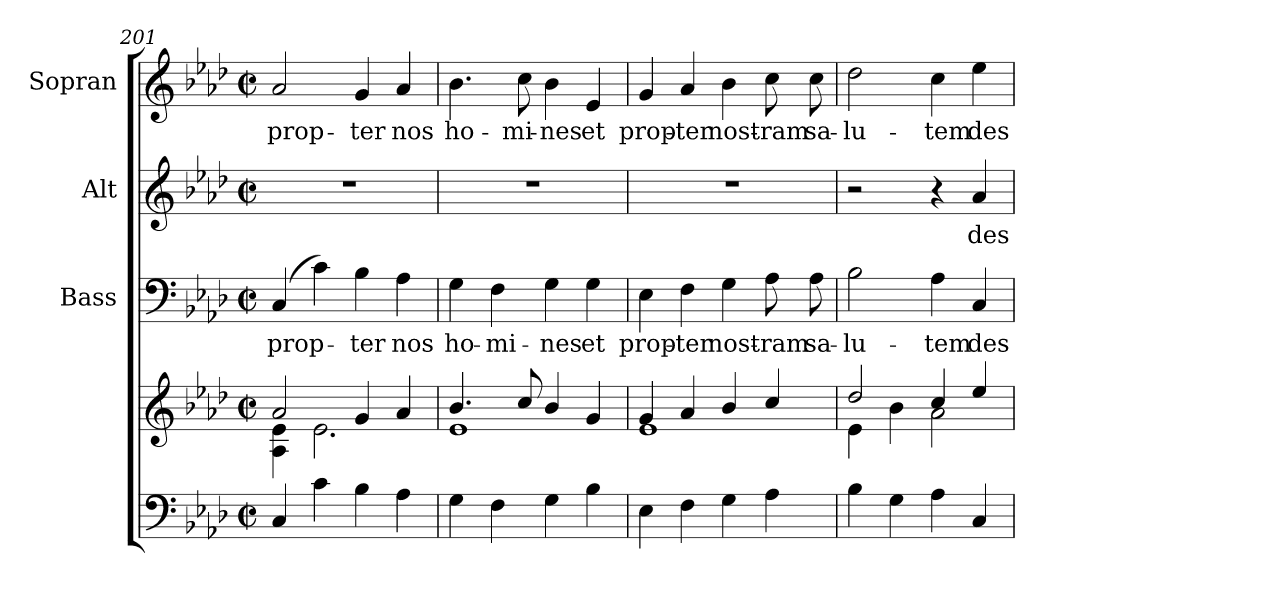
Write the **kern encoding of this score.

**kern	**kern	**kern	**text	**kern	**text	**kern	**text
*part4	*part4	*part3	*part3	*part2	*part2	*part1	*part1
*staff5	*staff4	*staff3	*staff3	*staff2	*staff2	*staff1	*staff1
*	*	*I"Bass	*	*I"Alt	*	*I"Sopran	*
*	*	*I'B.	*	*I'A.	*	*I'S.	*
!!LO:PB:g=z
*clefF4	*clefG2	*clefF4	*	*clefG2	*	*clefG2	*
*k[b-e-a-d-]	*k[b-e-a-d-]	*k[b-e-a-d-]	*	*k[b-e-a-d-]	*	*k[b-e-a-d-]	*
*A-:	*A-:	*A-:	*	*A-:	*	*A-:	*
*M2/2	*M2/2	*M2/2	*	*M2/2	*	*M2/2	*
*met(c|)	*met(c|)	*met(c|)	*	*met(c|)	*	*met(c|)	*
=201	=201	=201	=201	=201	=201	=201	=201
*	*^	*	*	*	*	*	*
!	!	!	!	!LO:LY:b	!	!	!	!LO:LY:b
4C/	2a-/	4A-\ 4e-\	(4C/	prop-	1r	.	2a-/	prop-
4c\	.	2.e-\	4c\)	.	.	.	.	.
!	!	!	!	!LO:LY:b	!	!	!	!LO:LY:b
4B-\	4g/	.	4B-\	-ter	.	.	4g/	-ter
!	!	!	!	!LO:LY:b	!	!	!	!LO:LY:b
4A-\	4a-/	.	4A-\	nos	.	.	4a-/	nos
=202	=202	=202	=202	=202	=202	=202	=202	=202
!	!	!	!	!LO:LY:b	!	!	!	!LO:LY:b
4G\	4.b-/	1e-	4G\	ho-	1r	.	4.b-\	ho-
!	!	!	!	!LO:LY:b	!	!	!	!
4F\	.	.	4F\	-mi-	.	.	.	.
!	!	!	!	!	!	!	!	!LO:LY:b
.	8cc/	.	.	.	.	.	8cc\	-mi-
!	!	!	!	!LO:LY:b	!	!	!	!LO:LY:b
4G\	4b-/	.	4G\	-nes	.	.	4b-\	-nes
!	!	!	!	!LO:LY:b	!	!	!	!LO:LY:b
4B-\	4g/	.	4G\	et	.	.	4e-/	et
=203	=203	=203	=203	=203	=203	=203	=203	=203
!	!	!	!	!LO:LY:b	!	!	!	!LO:LY:b
4E-\	4g/	1e-	4E-\	prop-	1r	.	4g/	prop-
!	!	!	!	!LO:LY:b	!	!	!	!LO:LY:b
4F\	4a-/	.	4F\	-ter	.	.	4a-/	-ter
!	!	!	!	!LO:LY:b	!	!	!	!LO:LY:b
4G\	4b-/	.	4G\	nost-	.	.	4b-\	nost-
!	!	!	!	!LO:LY:b	!	!	!	!LO:LY:b
4A-\	4cc/	.	8A-\	-ram	.	.	8cc\	-ram
!	!	!	!	!LO:LY:b	!	!	!	!LO:LY:b
.	.	.	8A-\	sa-	.	.	8cc\	sa-
=204	=204	=204	=204	=204	=204	=204	=204	=204
!	!	!	!	!LO:LY:b	!	!	!	!LO:LY:b
4B-\	2dd-/	4e-\	2B-\	-lu-	2r	.	2dd-\	-lu-
4G\	.	4b-\	.	.	.	.	.	.
!	!	!	!	!LO:LY:b	!	!	!	!LO:LY:b
4A-\	4cc/	2a-\	4A-\	-tem	4r	.	4cc\	-tem
!	!	!	!	!LO:LY:b	!	!LO:LY:b	!	!LO:LY:b
4C/	4ee-/	.	4C/	des-	4a-/	des-	4ee-\	des-
*	*v	*v	*	*	*	*	*	*
=	=	=	=	=	=	=	=
*-	*-	*-	*-	*-	*-	*-	*-
